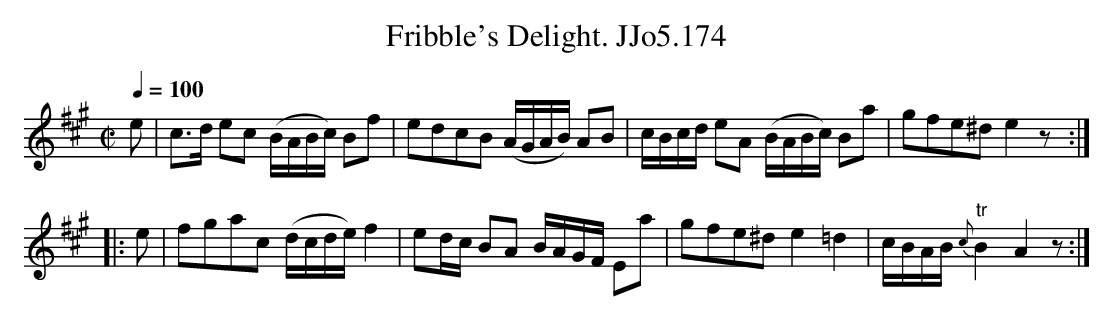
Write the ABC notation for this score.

X:1
T:Fribble's Delight. JJo5.174
M:C|
L:1/8
Q:1/4=100
K:A
e|c>d ec (B/A/B/c/) Bf|edcB (A/G/A/B/) AB|c/B/c/d/ eA (B/A/B/c/) Ba|gfe^de2z:|
|:e|fgac (d/c/d/e/)f2|ed/c/ BA B/A/G/F/ Ea|gfe^d e2=d2|c/B/A/B/ {c}"tr"B2A2z:|
